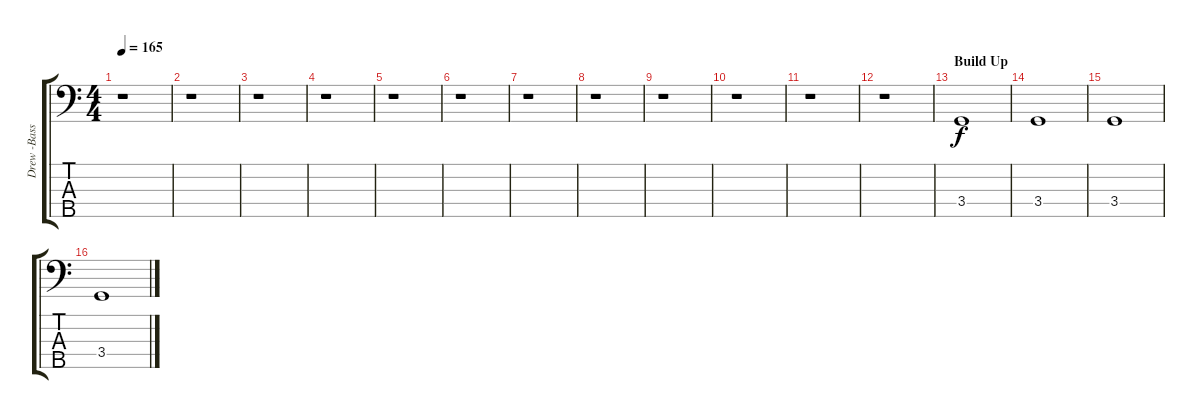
\track ("Drew -Bass" "Drew -Bass") {instrument electricbassfinger}
\staff {score tabs}
\tuning (G2 D2 A1 E1 B0) {hide}
\ts (4 4)
\tempo 165
\clef f4
\ks c
r.1{dy f} |
r.1 |
r.1 |
r.1 |
r.1 |
r.1 |
r.1 |
r.1 |
r.1 |
r.1 |
r.1 |
r.1 |
\section ("" "Build Up")
3.4.1 |
3.4.1 |
3.4.1 |
3.4.1
